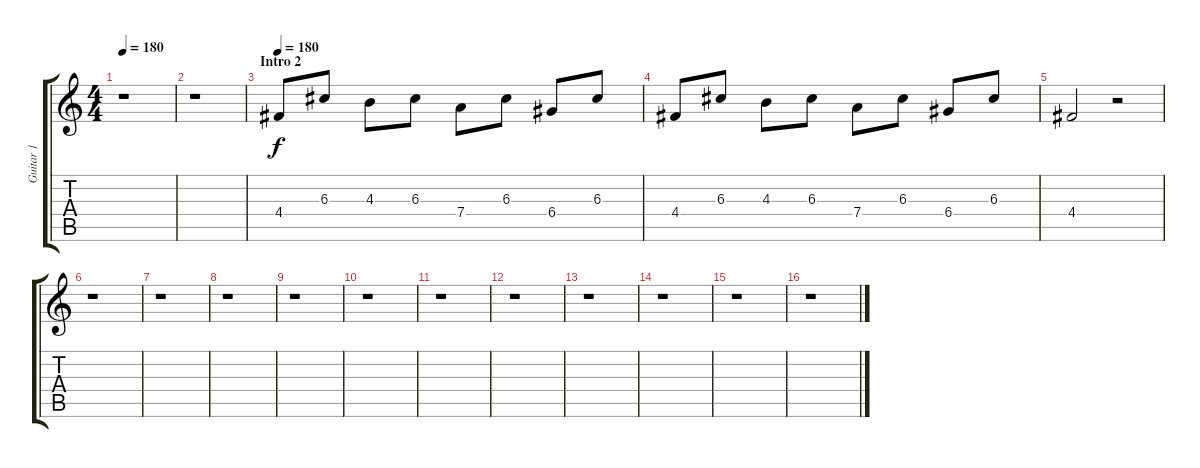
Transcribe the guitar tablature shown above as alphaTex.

\track ("Guitar 1" "Guitar 1") {instrument acousticguitarsteel}
\staff {score tabs}
\tuning (E4 B3 G3 D3 A2 E2) {hide}
\ts (4 4)
\tempo 180
\clef g2
\ks c
r.1{dy f} |
r.1 |
\section ("" "Intro 2")
\tempo 180
4.4.8 6.3.8 4.3.8 6.3.8 7.4.8 6.3.8 6.4.8 6.3.8 |
4.4.8 6.3.8 4.3.8 6.3.8 7.4.8 6.3.8 6.4.8 6.3.8 |
4.4.2 r.2 |
r.1 |
r.1 |
r.1 |
r.1 |
r.1 |
r.1 |
r.1 |
r.1 |
r.1 |
r.1 |
r.1
